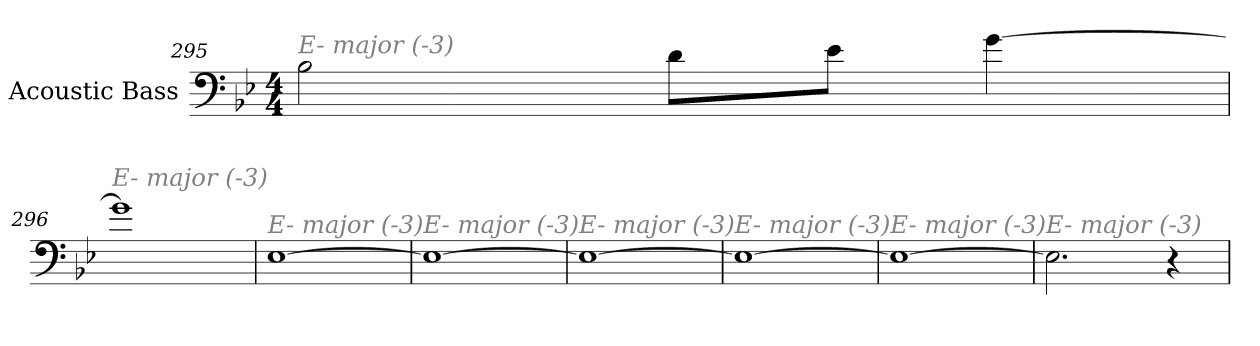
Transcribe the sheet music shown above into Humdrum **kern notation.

**kern
*part1
*staff1
*I"Acoustic Bass
*clefF4
*ITrd7c12
*k[b-e-]
*B-:
*M4/4
=295
!LO:TX:i:color=#808080:t=E- major (-3)
2BB-
8DL
8E-J
[4G
=296
!LO:TX:i:color=#808080:t=E- major (-3)
1G]
=297
!LO:TX:i:color=#808080:t=E- major (-3)
[1EE-
=298
!LO:TX:i:color=#808080:t=E- major (-3)
1EE-_
=299
!LO:TX:i:color=#808080:t=E- major (-3)
1EE-_
=300
!LO:TX:i:color=#808080:t=E- major (-3)
1EE-_
=301
!LO:TX:i:color=#808080:t=E- major (-3)
1EE-_
=302
!LO:TX:i:color=#808080:t=E- major (-3)
2.EE-]
4r
=
*-
